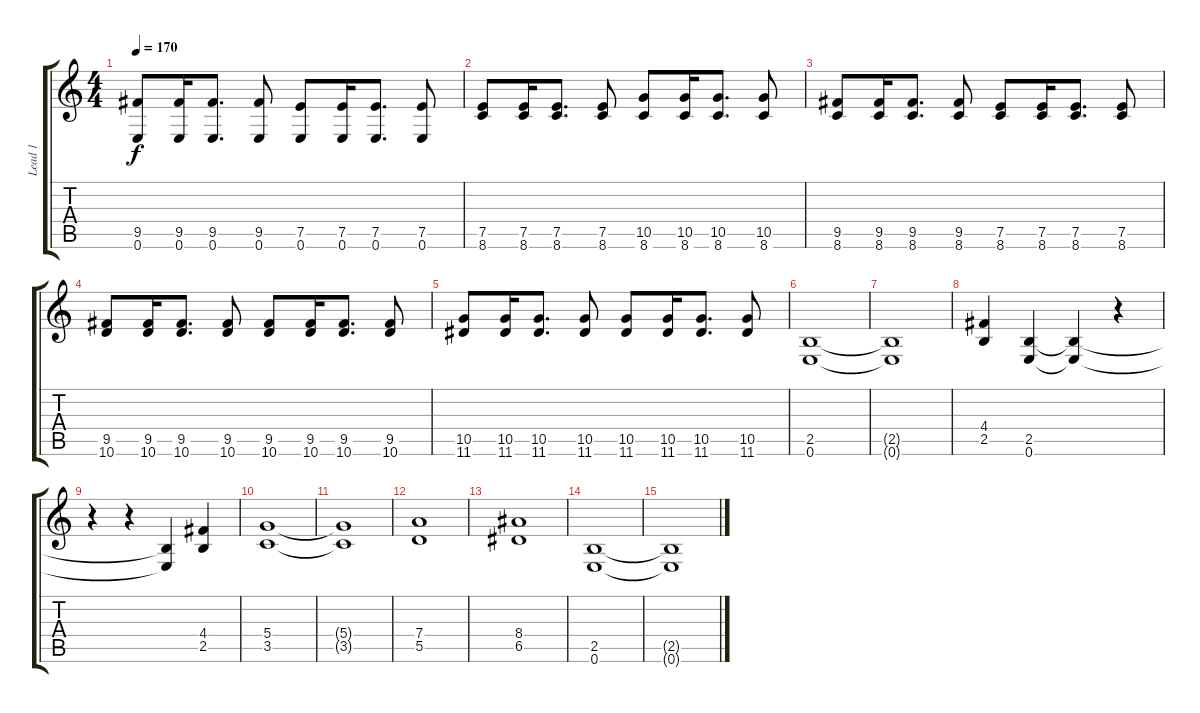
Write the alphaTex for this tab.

\track ("Lead 1" "Lead 1") {instrument overdrivenguitar}
\staff {score tabs}
\tuning (E4 B3 G3 D3 A2 E2) {hide}
\ts (4 4)
\tempo 170
\clef g2
\ks c
(9.5 0.6).8{dy f} (9.5 0.6).16 (9.5 0.6).8{d} (9.5 0.6).8 (7.5 0.6).8 (7.5 0.6).16 (7.5 0.6).8{d} (7.5 0.6).8 |
(7.5 8.6).8 (7.5 8.6).16 (7.5 8.6).8{d} (7.5 8.6).8 (10.5 8.6).8 (10.5 8.6).16 (10.5 8.6).8{d} (10.5 8.6).8 |
(9.5 8.6).8 (9.5 8.6).16 (9.5 8.6).8{d} (9.5 8.6).8 (7.5 8.6).8 (7.5 8.6).16 (7.5 8.6).8{d} (7.5 8.6).8 |
(9.5 10.6).8 (9.5 10.6).16 (9.5 10.6).8{d} (9.5 10.6).8 (9.5 10.6).8 (9.5 10.6).16 (9.5 10.6).8{d} (9.5 10.6).8 |
(10.5 11.6).8 (10.5 11.6).16 (10.5 11.6).8{d} (10.5 11.6).8 (10.5 11.6).8 (10.5 11.6).16 (10.5 11.6).8{d} (10.5 11.6).8 |
(2.5 0.6).1 |
(2.5{t} 0.6{t}).1 |
(4.4 2.5).4 (2.5 0.6).4 (2.5{t} 0.6{t}).4 r.4 |
r.4 r.4 (2.5{t} 0.6{t}).4 (4.4 2.5).4 |
(5.4 3.5).1 |
(5.4{t} 3.5{t}).1 |
(7.4 5.5).1 |
(8.4 6.5).1 |
(2.5 0.6).1 |
(2.5{t} 0.6{t}).1
